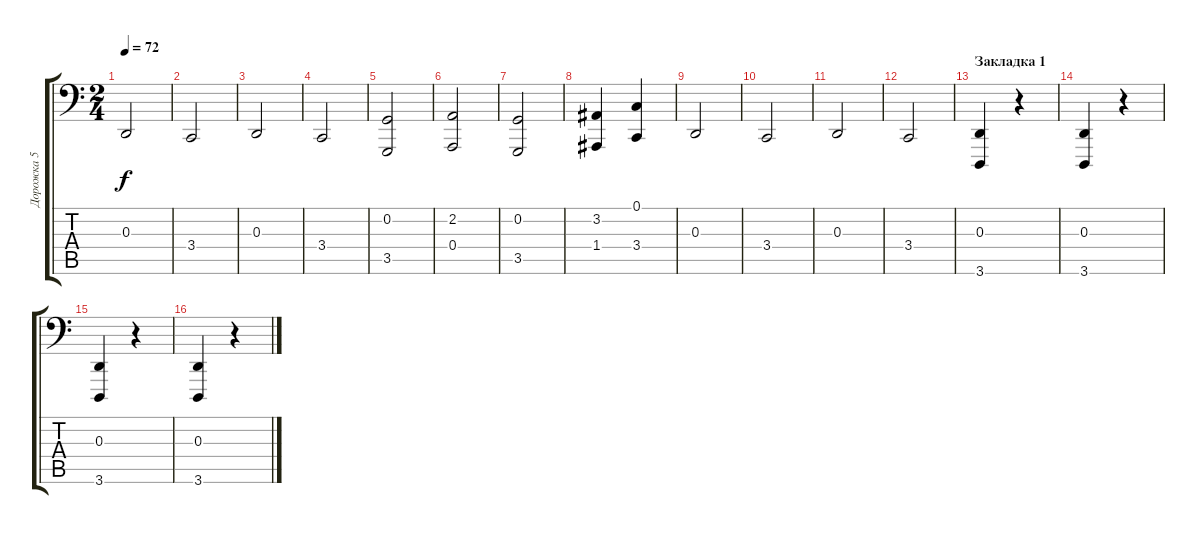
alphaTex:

\track ("Дорожка 5" "Дорожка 5") {instrument electricgrandpiano}
\staff {score tabs}
\tuning (C3 G2 D2 A1 E1 B0) {hide}
\ts (2 4)
\tempo 72
\clef f4
\ks c
0.3.2{dy f} |
3.4.2 |
0.3.2 |
3.4.2 |
(0.2 3.5).2 |
(2.2 0.4).2 |
(0.2 3.5).2 |
(3.2 1.4).4 (0.1 3.4).4 |
0.3.2 |
3.4.2 |
0.3.2 |
3.4.2 |
\section ("" "Закладка 1")
(0.3 3.6).4 r.4 |
(0.3 3.6).4 r.4 |
(0.3 3.6).4 r.4 |
(0.3 3.6).4 r.4
